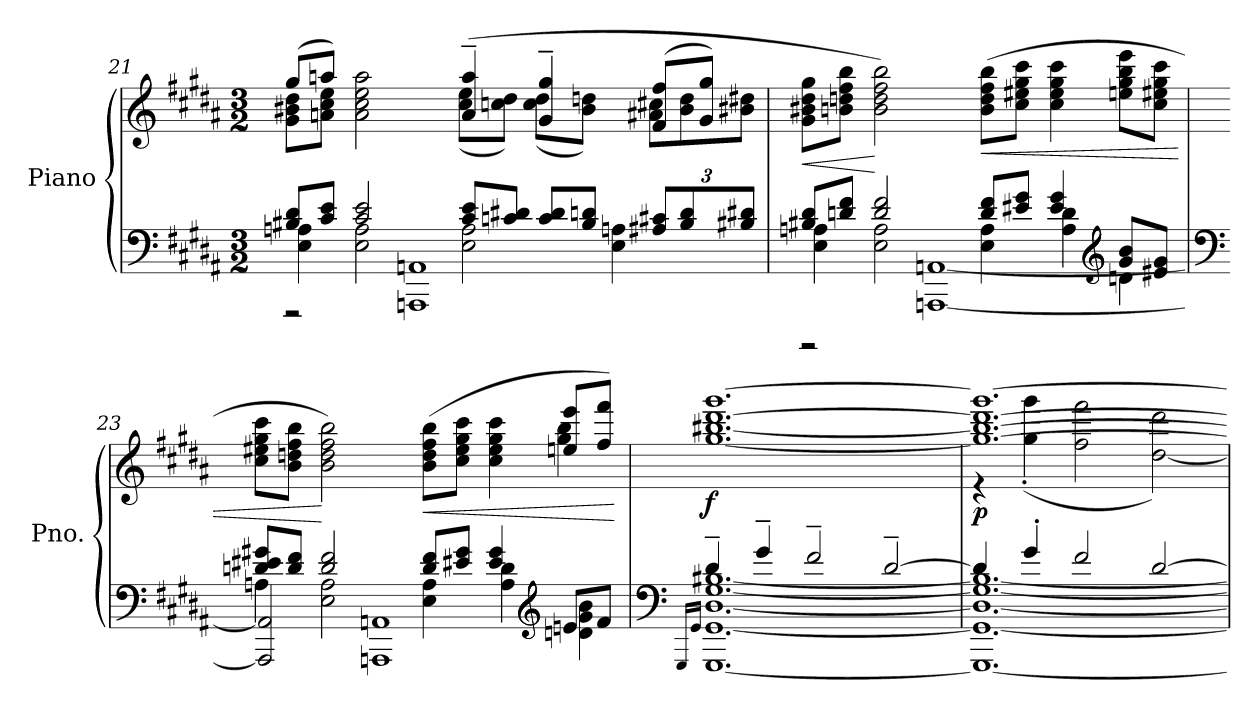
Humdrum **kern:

**kern	**kern	**dynam
*part1	*part1	*part1
*staff2	*staff1	*staff1/2
*I"Piano	*	*
*I'Pno.	*	*
!!LO:LB:g=z
*clefF4	*clefG2	*
*k[f#c#g#d#a#]	*k[f#c#g#d#a#]	*
*M3/2	*M3/2	*
=21	=21	=21
*^	*^	*
*	*^	*	*	*
8B#X/ 8d#/L	4E\ 4An\	2rFFF	(>8gg#/L	8g#\ 8b#X\ 8dd#\L	.
8c#/ 8e/J	.	.	8aan/J)	8an\ 8cc#\ 8ee\J	.
2c#/ 2e/	2E\ 2A\	.	2a\ 2cc#\ 2ee\ 2aa\	2ryy	.
.	.	1AAAn 1AAn	.	.	.
8c#/ 8e/L	2E\ 2A\	.	(>4a/~ 4aa/~	(>8cc#\ 8ee\L	.
8cn/ 8d#X/J	.	.	.	8ccn\ 8dd#\J)	.
8c/ 8d#/L	.	.	4g#/~ 4gg#/~	(>8cc\ 8dd#\L	.
8B#/ 8dn/J	.	.	.	8b#\ 8ddn\J)	.
*Xbrackettup	*	*	*	*Xtuplet	*
12A#X/ 12c#X/L	4E\ 4An\	.	(>8f#/ 8ff#/L	12a#X\ 12cc#X\L	.
12B#/ 12d/	.	.	.	12b#\ 12dd\	.
.	.	.	8g#/ 8gg#/J)	.	.
12B#X/ 12d#X/J	.	.	.	12b#X\ 12dd#X\J	.
=22	=22	=22	=22	=22	=22
!	!	!	!	!	!LO:HP:b
*	*	*	*v	*v	*
8B#X/ 8d#/L	2rGGGG	4E\ 4An\	8g#\ 8b#X\ 8dd#\ 8gg#\L	<
8dn/ 8f#/J	.	.	8bn\ 8ddn\ 8ff#\ 8bb\J	.
2d/ 2f#/	.	2E\ 2A\	2b\ 2dd\ 2ff#\ 2bb\)	[
.	[1AAAn [1AAn	.	.	.
!	!	!	!	!LO:HP:b
8d/ 8f#/L	.	4E\ 4A\	(>8b\ 8dd\ 8ff#\ 8bb\L	<
8e#X/ 8g#/J	.	.	8cc#\ 8ee#X\ 8gg#\ 8ccc#\J	.
4e#/ 4g#/	.	4A\ 4d\	4cc#\ 4ee#\ 4gg#\ 4ccc#\	.
*clefG2	*	*	*	*
8g#/ 8b/L	.	4dn\	8een\ 8gg#\ 8bb\ 8eee\L	.
8e#X/ 8g#/J	.	.	8cc#\ 8ee#X\ 8gg#\ 8ccc#\J	.
=23	=23	=23	=23	=23
*clefF4	*	*	*	*
*	*	*	*^	*
8dn/ 8e#X/ 8g#X/L	4An\	2AAAn/] 2AAn/]	8cc#\ 8ee#X\ 8gg#\ 8ccc#\L	4ryy	.
8d/ 8f#/J	.	.	8b\ 8ddn\ 8ff#\ 8bb\J	.	.
*	*	*	*v	*v	*
2d/ 2f#/	2E\ 2A\	.	2b\ 2dd\ 2ff#\ 2bb\)	[
.	.	1AAA 1AA	.	.
!	!	!	!	!LO:HP:b
8d/ 8f#/L	4E\ 4A\	.	(>8b\ 8dd\ 8ff#\ 8bb\L	<
8e#X/ 8g#/J	.	.	8cc#\ 8ee#\ 8gg#\ 8ccc#\J	.
4e#/ 4g#/	4A\ 4d\	.	4cc#\ 4ee#\ 4gg#\ 4ccc#\	.
*clefG2	*	*	*	*
*	*	*	*^	*
8en/L	4dn\ 4g#\ 4b\	.	8een/ 8eee/L	4gg#\ 4bb\	.
8f#/J	.	.	8ff#/ 8fff#/J)	.	.
*v	*v	*v	*	*	*
*	*v	*v	*
.	.	[
!!LO:LB:g=z
=24	=24	=24
*clefF4	*	*
*^	*	*
.	16qGGG#/LL	.	.
.	16qGG#/JJ	.	.
!	!	!	!LO:DY:b
4d#~/	[1.GGG# [1.GG# [1.D# [1.G# [1.B#X	[1.gg# [1.bb#X [1.ddd# [1.ggg#	f
4g#~/	.	.	.
2f#~/	.	.	.
[2d#~/	.	.	.
=25	=25	=25	=25
*	*	*^	*
!	!	!	!	!LO:DY:b
4d#/]	1.GGG#_ 1.GG#_ 1.D#_ 1.G#_ 1.B#_	1.gg#_ 1.bb#_ 1.ddd#_ 1.ggg#_	4r	p
4g#'/	.	.	(>4gg#\' 4ggg#\'	.
2f#/	.	.	2ff#\ 2fff#\	.
[2d#/	.	.	[2dd#\ 2ddd#\)	.
*v	*v	*	*	*
*	*v	*v	*
=	=	=
*-	*-	*-
